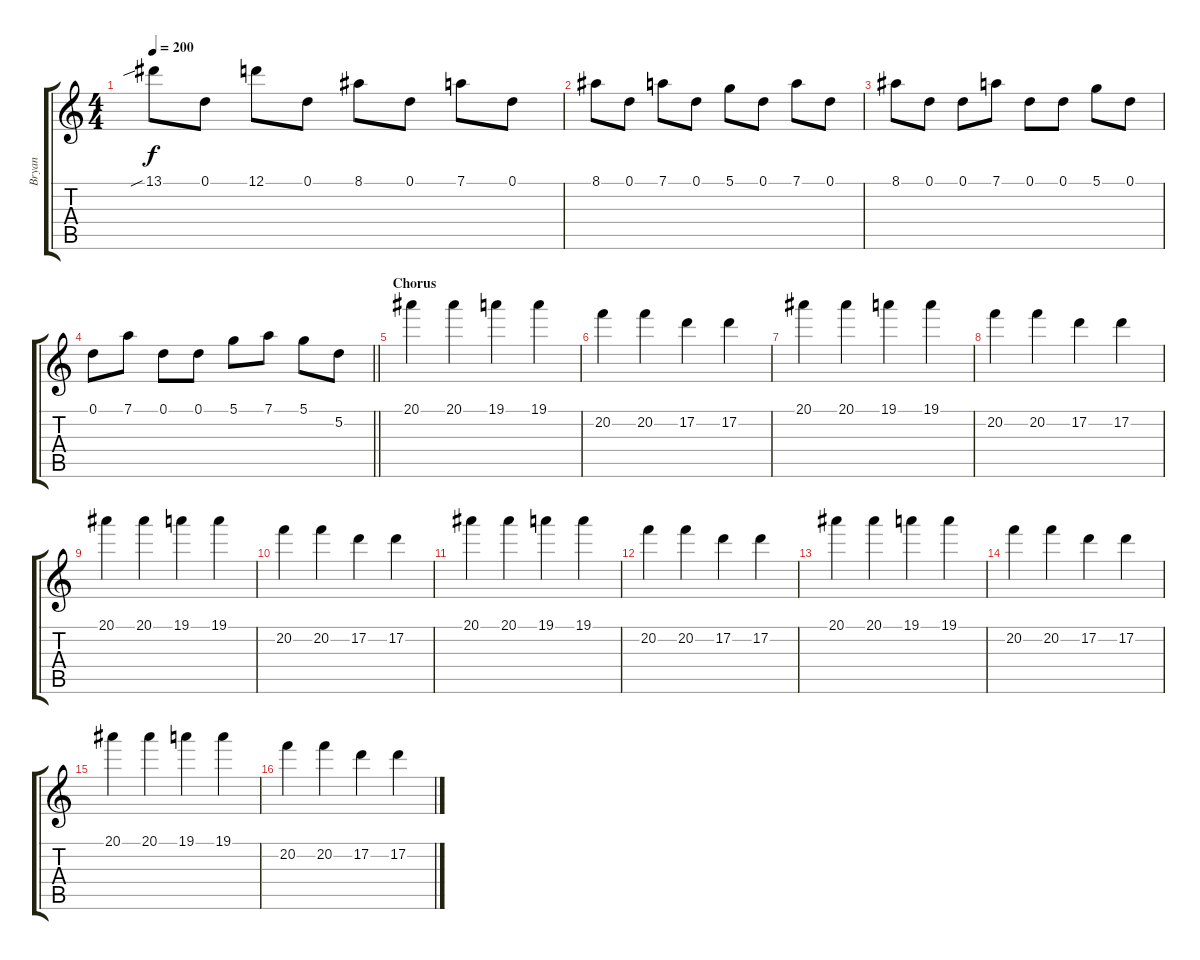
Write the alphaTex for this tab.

\track ("Bryan " "Bryan ") {instrument distortionguitar}
\staff {score tabs}
\tuning (D4 A3 F3 C3 G2 C2) {hide}
\ts (4 4)
\tempo 200
\clef g2
\ks c
13.1{sib}.8{dy f} 0.1.8 12.1.8 0.1.8 8.1.8 0.1.8 7.1.8 0.1.8 |
8.1.8 0.1.8 7.1.8 0.1.8 5.1.8 0.1.8 7.1.8 0.1.8 |
8.1.8 0.1.8 0.1.8 7.1.8 0.1.8 0.1.8 5.1.8 0.1.8 |
\barLineRight lightlight
0.1.8 7.1.8 0.1.8 0.1.8 5.1.8 7.1.8 5.1.8 5.2.8 |
\section ("" "Chorus ")
20.1.4 20.1.4 19.1.4 19.1.4 |
20.2.4 20.2.4 17.2.4 17.2.4 |
20.1.4 20.1.4 19.1.4 19.1.4 |
20.2.4 20.2.4 17.2.4 17.2.4 |
20.1.4 20.1.4 19.1.4 19.1.4 |
20.2.4 20.2.4 17.2.4 17.2.4 |
20.1.4 20.1.4 19.1.4 19.1.4 |
20.2.4 20.2.4 17.2.4 17.2.4 |
20.1.4 20.1.4 19.1.4 19.1.4 |
20.2.4 20.2.4 17.2.4 17.2.4 |
20.1.4 20.1.4 19.1.4 19.1.4 |
20.2.4 20.2.4 17.2.4 17.2.4
